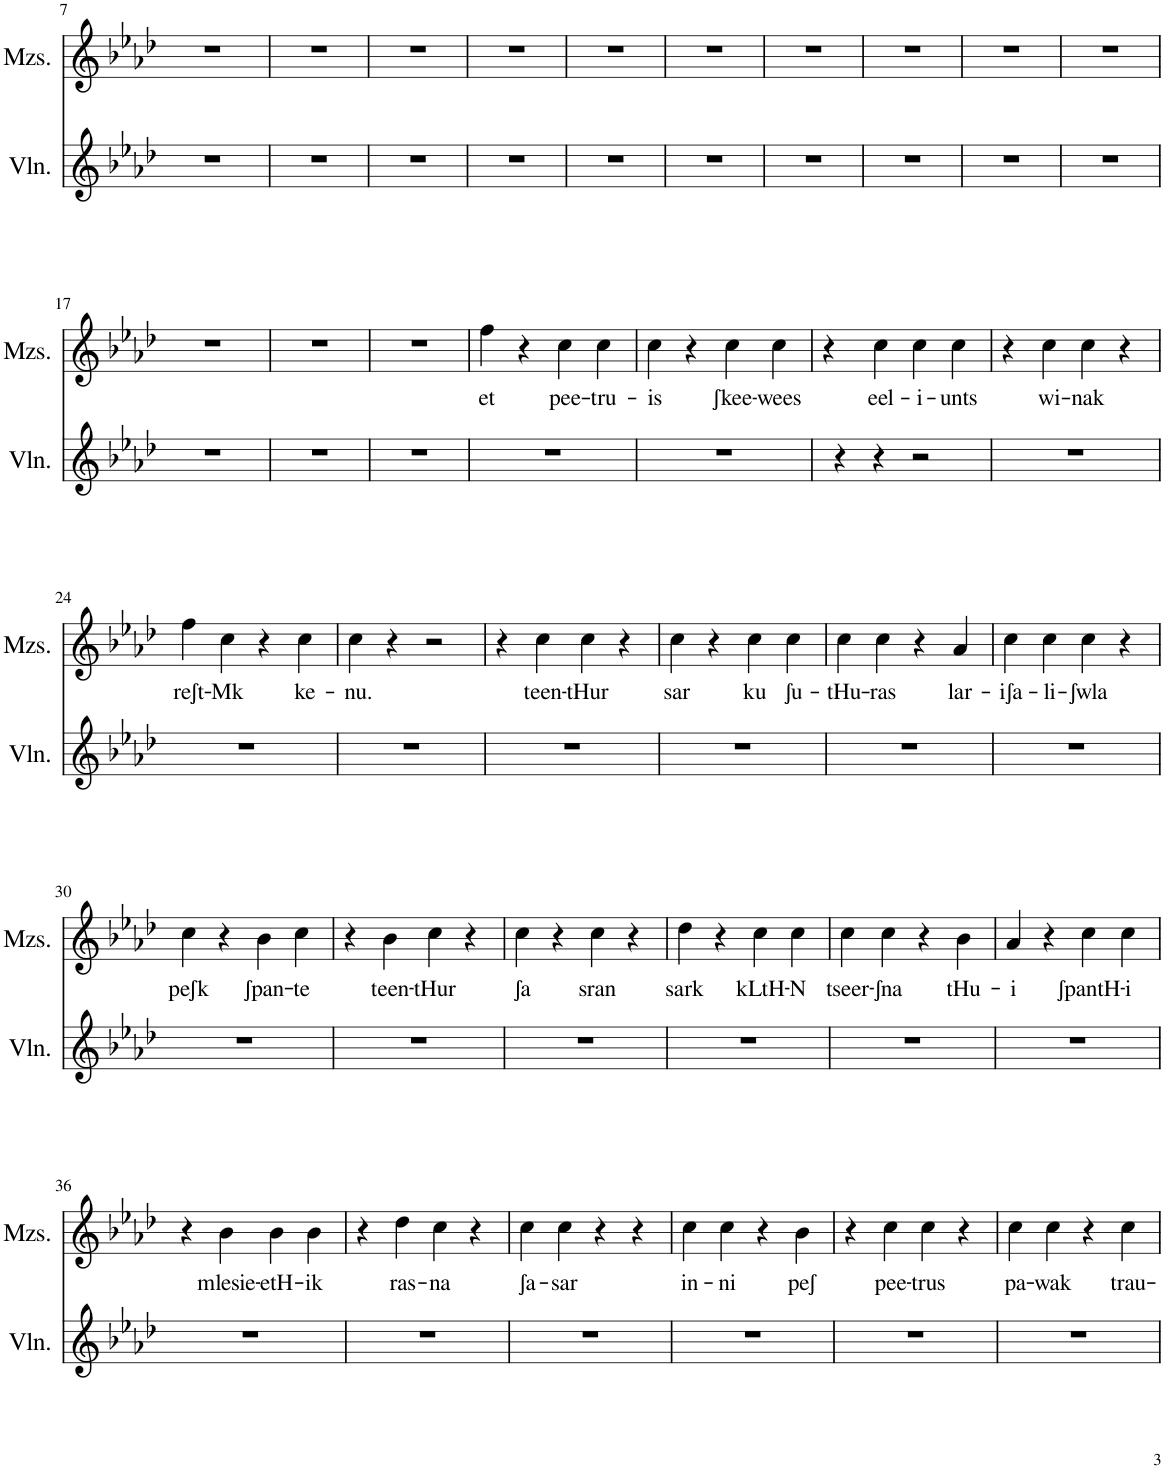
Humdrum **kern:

**kern	**kern	**text
*part2	*part1	*part1
*staff2	*staff1	*staff1
*I"Violin	*I"Mezzo-soprano	*
*I'Vln.	*I'Mzs.	*
!!LO:PB:g=z
*clefG2	*clefG2	*
*k[b-e-a-d-]	*k[b-e-a-d-]	*
*M4/4	*M4/4	*
=7	=7	=7
1r	1r	.
=8	=8	=8
1r	1r	.
=9	=9	=9
1r	1r	.
=10	=10	=10
1r	1r	.
=11	=11	=11
1r	1r	.
=12	=12	=12
1r	1r	.
=13	=13	=13
1r	1r	.
=14	=14	=14
1r	1r	.
=15	=15	=15
1r	1r	.
=16	=16	=16
1r	1r	.
!!LO:LB:g=z
=17	=17	=17
1r	1r	.
=18	=18	=18
1r	1r	.
=19	=19	=19
1r	1r	.
=20	=20	=20
!	!	!LO:LY:b
1r	4ff\	et
.	4r	.
!	!	!LO:LY:b
.	4cc\	-pee-
!	!	!LO:LY:b
.	4cc\	-tru-
=21	=21	=21
!	!	!LO:LY:b
1r	4cc\	-is
.	4r	.
!	!	!LO:LY:b
.	4cc\	ʃkee-
!	!	!LO:LY:b
.	4cc\	-wees
=22	=22	=22
4r	4r	.
!	!	!LO:LY:b
4r	4cc\	eel-
!	!	!LO:LY:b
2r	4cc\	-i-
!	!	!LO:LY:b
.	4cc\	-unts
=23	=23	=23
1r	4r	.
!	!	!LO:LY:b
.	4cc\	wi-
!	!	!LO:LY:b
.	4cc\	-nak
.	4r	.
!!LO:LB:g=z
=24	=24	=24
!	!	!LO:LY:b
1r	4ff\	reʃt-
!	!	!LO:LY:b
.	4cc\	-Mk
.	4r	.
!	!	!LO:LY:b
.	4cc\	ke-
=25	=25	=25
!	!	!LO:LY:b
1r	4cc\	-nu.
.	4r	.
.	2r	.
=26	=26	=26
1r	4r	.
!	!	!LO:LY:b
.	4cc\	teen-
!	!	!LO:LY:b
.	4cc\	-tHur
.	4r	.
=27	=27	=27
!	!	!LO:LY:b
1r	4cc\	sar
.	4r	.
!	!	!LO:LY:b
.	4cc\	ku
!	!	!LO:LY:b
.	4cc\	ʃu-
=28	=28	=28
!	!	!LO:LY:b
1r	4cc\	-tHu-
!	!	!LO:LY:b
.	4cc\	-ras
.	4r	.
!	!	!LO:LY:b
.	4a-/	lar-
=29	=29	=29
!	!	!LO:LY:b
1r	4cc\	iʃa-
!	!	!LO:LY:b
.	4cc\	-li-
!	!	!LO:LY:b
.	4cc\	-ʃwla
.	4r	.
!!LO:LB:g=z
=30	=30	=30
!	!	!LO:LY:b
1r	4cc\	peʃk
.	4r	.
!	!	!LO:LY:b
.	4b-\	ʃpan-
!	!	!LO:LY:b
.	4cc\	-te
=31	=31	=31
1r	4r	.
!	!	!LO:LY:b
.	4b-\	teen-
!	!	!LO:LY:b
.	4cc\	-tHur
.	4r	.
=32	=32	=32
!	!	!LO:LY:b
1r	4cc\	ʃa
.	4r	.
!	!	!LO:LY:b
.	4cc\	sran
.	4r	.
=33	=33	=33
!	!	!LO:LY:b
1r	4dd-\	sark
.	4r	.
!	!	!LO:LY:b
.	4cc\	kLtH-
!	!	!LO:LY:b
.	4cc\	-N
=34	=34	=34
!	!	!LO:LY:b
1r	4cc\	tseer-
!	!	!LO:LY:b
.	4cc\	-ʃna
.	4r	.
!	!	!LO:LY:b
.	4b-\	tHu-
=35	=35	=35
!	!	!LO:LY:b
1r	4a-/	-i
.	4r	.
!	!	!LO:LY:b
.	4cc\	ʃpantH-
!	!	!LO:LY:b
.	4cc\	-i
!!LO:LB:g=z
=36	=36	=36
1r	4r	.
!	!	!LO:LY:b
.	4b-\	mlesie-
!	!	!LO:LY:b
.	4b-\	-etH-
!	!	!LO:LY:b
.	4b-\	-ik
=37	=37	=37
1r	4r	.
!	!	!LO:LY:b
.	4dd-\	ras-
!	!	!LO:LY:b
.	4cc\	-na
.	4r	.
=38	=38	=38
!	!	!LO:LY:b
1r	4cc\	ʃa-
!	!	!LO:LY:b
.	4cc\	-sar
.	4r	.
.	4r	.
=39	=39	=39
!	!	!LO:LY:b
1r	4cc\	in-
!	!	!LO:LY:b
.	4cc\	-ni
.	4r	.
!	!	!LO:LY:b
.	4b-\	peʃ
=40	=40	=40
1r	4r	.
!	!	!LO:LY:b
.	4cc\	pee-
!	!	!LO:LY:b
.	4cc\	-trus
.	4r	.
=41	=41	=41
!	!	!LO:LY:b
1r	4cc\	pa-
!	!	!LO:LY:b
.	4cc\	-wak
.	4r	.
!	!	!LO:LY:b
.	4cc\	trau-
=	=	=
*-	*-	*-
